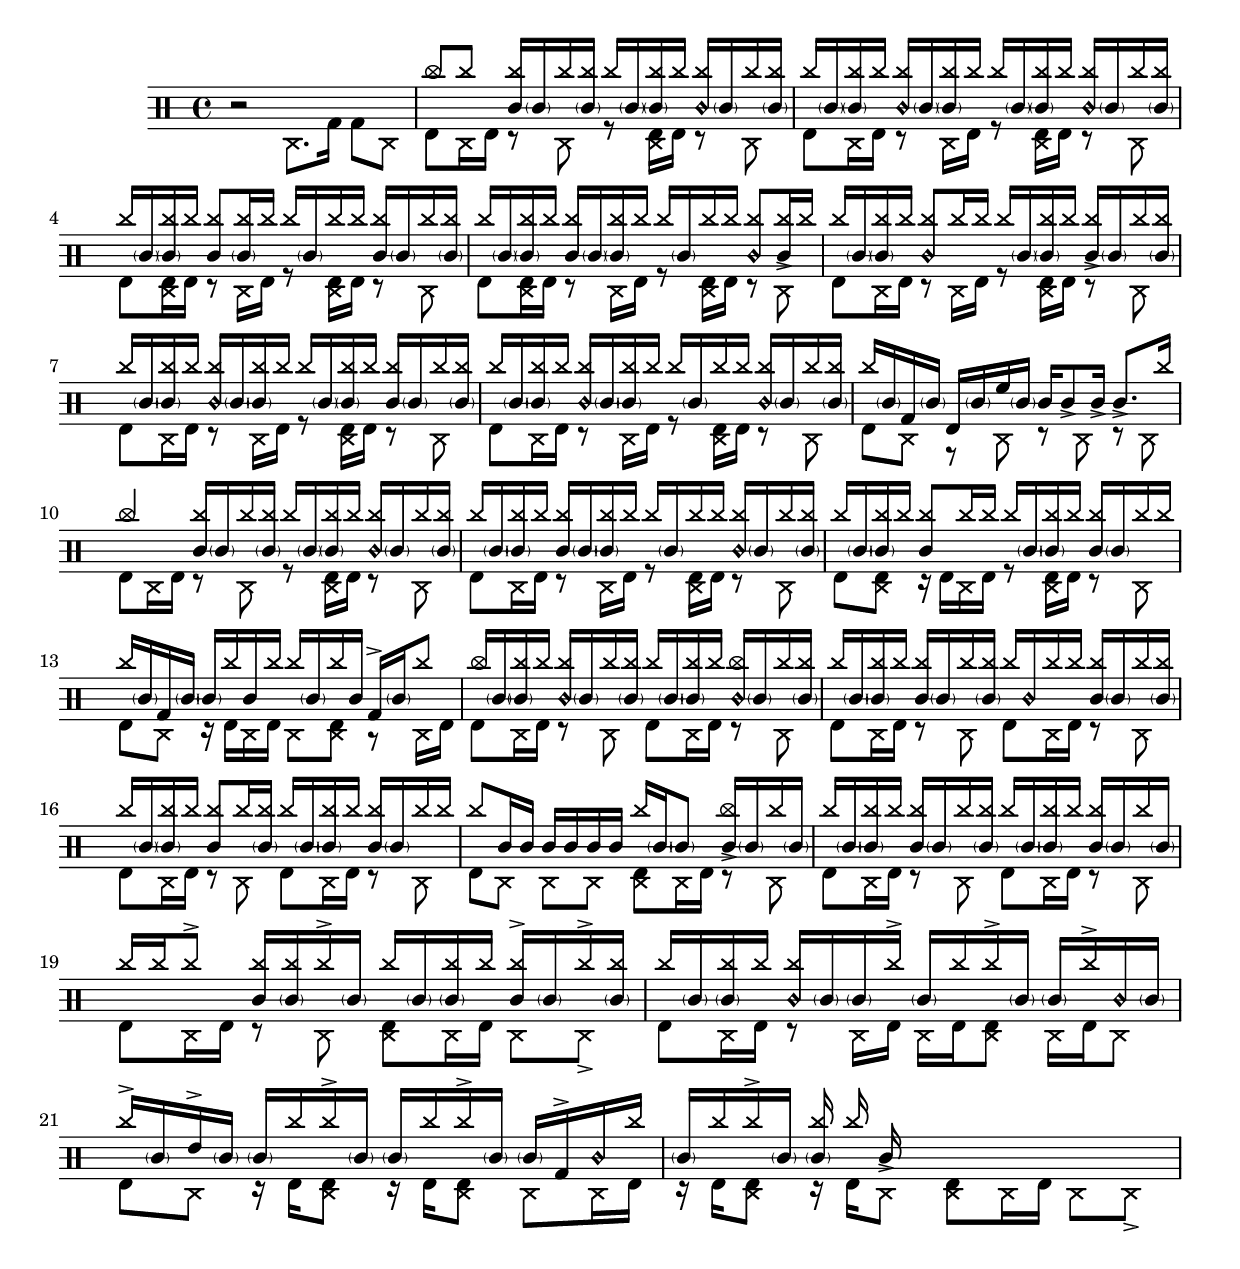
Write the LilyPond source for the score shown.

\version "2.22.1"
\language français
\include "../../0_drum_style_perso.ly"


% 1 paragraphe par mesure, 1 ligne par temps.


up = \drummode {

  \override Script.Y-offset = #'-1

  % Mesure 1 
  s s s s

  % Mesure 2
  cymc8 cymr
  <sn cymr>16 \parenthesize sn cymr16 <\parenthesize sn cymr>
  cymr \parenthesize sn < \parenthesize sn cymr>16 cymr
  <cymr ss> \parenthesize sn cymr16 <\parenthesize sn cymr>

  % Mesure 3
  cymr \parenthesize sn < \parenthesize sn cymr>16 cymr
  <cymr ss> \parenthesize sn < \parenthesize sn cymr>16 cymr
  cymr \parenthesize sn < \parenthesize sn cymr>16 cymr
  <cymr ss> \parenthesize sn cymr16 <\parenthesize sn cymr>

  % Mesure 4
  cymr \parenthesize sn < \parenthesize sn cymr>16 cymr
  <sn cymr>8 < \parenthesize sn cymr>16 cymr
  cymr \parenthesize sn cymr16 cymr
  <sn cymr>16 \parenthesize sn cymr16 <\parenthesize sn cymr>

  % Mesure 5
  cymr \parenthesize sn < \parenthesize sn cymr>16 cymr
  <sn cymr> \parenthesize sn < \parenthesize sn cymr>16 cymr
  cymr \parenthesize sn cymr16 cymr
  <ss cymr>8 <sn cymr>16_> cymr

  % Mesure 6
  cymr \parenthesize sn <cymr \parenthesize sn>16 cymr
   <ss cymr>8 cymr16 cymr
  cymr \parenthesize sn < \parenthesize sn cymr>16 cymr
  <sn-> cymr>16_> \parenthesize sn cymr16 <\parenthesize sn cymr>
  
  % Mesure 7
  cymr \parenthesize sn < \parenthesize sn cymr>16 cymr
  <cymr ss> \parenthesize sn < \parenthesize sn cymr>16 cymr
  cymr \parenthesize sn < \parenthesize sn cymr>16 cymr
  <sn cymr>16 \parenthesize sn cymr16 <\parenthesize sn cymr>

  % Mesure 8
  cymr \parenthesize sn < \parenthesize sn cymr>16 cymr
  <cymr ss> \parenthesize sn < \parenthesize sn cymr>16 cymr
  cymr \parenthesize sn cymr16 cymr
  <ss cymr>16 \parenthesize sn cymr16 <\parenthesize sn cymr>

  % Mesure 9
  cymr16 \parenthesize sn tomfl \parenthesize sn
  bd \parenthesize sn tomh \parenthesize sn
  sn sn8-> sn16->
  sn8.-> cymr16

  % Mesure 10
  cymc4
  <sn cymr>16 \parenthesize sn cymr16 <\parenthesize sn cymr>
  cymr \parenthesize sn < \parenthesize sn cymr>16 cymr
  <ss cymr>16 \parenthesize sn cymr16 <\parenthesize sn cymr>

  % Mesure 11
  cymr \parenthesize sn < \parenthesize sn cymr>16 cymr
  <sn cymr> \parenthesize sn < \parenthesize sn cymr>16 cymr
  cymr \parenthesize sn cymr16 cymr
  <ss cymr>16 \parenthesize sn cymr16 <\parenthesize sn cymr>

  % Mesure 12
  cymr \parenthesize sn < \parenthesize sn cymr>16 cymr
  <sn cymr>8 cymr16 cymr
  cymr \parenthesize sn < \parenthesize sn cymr>16 cymr
  <sn cymr>16 \parenthesize sn cymr16 cymr

  % Mesure 13
  cymr16 \parenthesize sn tomfl \parenthesize sn
  \parenthesize sn cymr sn cymr
  cymr \parenthesize sn cymr sn   
  \once \override Script.Y-offset = #'4.6 tomfl_> \parenthesize sn cymr8

  % Mesure 14
  cymc16 \parenthesize sn < \parenthesize sn cymr> cymr
  <ss cymr>16 \parenthesize sn cymr16 <\parenthesize sn cymr>
  cymr \parenthesize sn < \parenthesize sn cymr>16 cymr
  <cymc ss> \parenthesize sn cymr16 <\parenthesize sn cymr>

  % Mesure 15
  cymr16 \parenthesize sn < \parenthesize sn cymr> cymr
  <sn cymr>16 \parenthesize sn cymr16 <\parenthesize sn cymr>
  cymr ss cymr cymr
  <sn cymr>16 \parenthesize sn cymr16 <\parenthesize sn cymr>

  % Mesure 16
  cymr16 \parenthesize sn < \parenthesize sn cymr> cymr
  <sn cymr>8 cymr16 <\parenthesize sn cymr>
  cymr16 \parenthesize sn < \parenthesize sn cymr> cymr
  <sn-> cymr> \parenthesize sn cymr cymr

  % Mesure 17
  cymr8 sn16 sn
  sn sn sn sn
  cymr \parenthesize sn \parenthesize sn8
  <cymc sn>16_> \parenthesize sn cymr \parenthesize sn  

  % Mesure 18
  cymr \parenthesize sn < \parenthesize sn cymr> cymr
  <sn cymr>16 \parenthesize sn cymr16 <\parenthesize sn cymr>
  cymr \parenthesize sn < \parenthesize sn cymr> cymr
  <sn cymr>16 \parenthesize sn cymr16 \parenthesize sn

  % Mesure 19
  cymr cymr \once \override Script.Y-offset = #'7.0 cymr8^>
  <sn cymr>16 <\parenthesize sn cymr> \once \override Script.Y-offset = #'7.3 cymr-> \parenthesize sn
  cymr \parenthesize sn < \parenthesize sn cymr> cymr
  \once \override Script.Y-offset = #'7.3 <sn cymr>-> \parenthesize sn \once \override Script.Y-offset = #'7.3 cymr16-> <\parenthesize sn cymr>

  % Mesure 20
  cymr \parenthesize sn < \parenthesize sn cymr> cymr
  <cymr ss> \parenthesize sn \parenthesize sn \once \override Script.Y-offset = #'7.3 cymr->
  \parenthesize sn cymr \once \override Script.Y-offset = #'7.3 cymr-> \parenthesize sn
  \parenthesize sn \once \override Script.Y-offset = #'6.7 cymr-> ss \parenthesize sn

  % Mesure 21
  \once \override Script.Y-offset = #'6.6 cymr-> \parenthesize sn \once \override Script.Y-offset = #'6.1 tomml-> \parenthesize sn
  \parenthesize sn cymr \once \override Script.Y-offset = #'7.3 cymr-> \parenthesize sn
  \parenthesize sn cymr \once \override Script.Y-offset = #'7.3 cymr-> \parenthesize sn
  \parenthesize sn \once \override Script.Y-offset = #'5.4 tomfl-> ss cymr

  % Mesure 22
  \parenthesize sn cymr \once \override Script.Y-offset = #'7.3 cymr-> \parenthesize sn
  <\parenthesize sn cymr> cymr sn->
}


down = \drummode {

  % Mesure 1 
  \once\override Rest #'extra-offset = #'(0.0 . 2.0) r2 hhp8. tomfl16 tomfl8 hhp

  % Mesure 2
  bd8 hhp16 bd16
  r8 hhp8
  r8 <bd hhp>16 bd
  r8 hhp8

  % Mesure 3
  bd8 hhp16 bd16
  r8 hhp16 bd16
  r8 <bd hhp>16  bd
  r8 hhp8

  % Mesure 4
  bd8 <bd hhp>16  bd
  r8 hhp16 bd16
  r8 <bd hhp>16  bd
  r8 hhp8

  % Mesure 5
  bd8 <bd hhp>16  bd
  r8 hhp16 bd16
  r8 <bd hhp>16  bd
  r8 hhp8

  % Mesure 6
  bd8 hhp16 bd16
  r8 hhp16 bd16
  r8 <bd hhp>16  bd
  r8 hhp8

  % Mesure 7
  bd8 hhp16 bd16
  r8 hhp16 bd16
  r8 <bd hhp>16  bd
  r8 hhp8

  % Mesure 8
  bd8 hhp16 bd16
  r8 hhp16 bd16
  r8 <bd hhp>16  bd
  r8 hhp8

  % Mesure 9
  bd8 hhp
  r hhp
  r hhp
  r hhp

  % Mesure 10
  bd8 hhp16 bd
  r8 hhp8
  r8 <bd hhp>16  bd
  r8 hhp8

  % Mesure 11
  bd8 hhp16 bd16
  r8 hhp16 bd16
  r8 <bd hhp>16  bd
  r8 hhp8

  % Mesure 12
  bd <bd hhp>
  r16 bd16 hhp bd
  r8 <bd hhp>16  bd
  r8 hhp8

  % Mesure 13
  bd8 hhp
  r16 bd16 hhp bd
  hhp8 <bd hhp>
  r8 hhp16 bd

  % Mesure 14
  bd8 hhp16 bd16
  r8 hhp8
  bd8 hhp16 bd16
  r8 hhp8

  % Mesure 15
  bd8 hhp16 bd16
  r8 hhp8
  bd8 hhp16 bd16
  r8 hhp8

  % Mesure 16
  bd8 hhp16 bd16
  r8 hhp8
  bd8 hhp16 bd16
  r8 hhp8

  % Mesure 17
  bd8 hhp
  hhp [hhp]
  <bd hhp> hhp16 bd
  r8 hhp8

  % Mesure 18
  bd8 hhp16 bd16
  r8 hhp8
  bd8 hhp16 bd16
  r8 hhp8

  % Mesure 19
  bd8 hhp16 bd
  r8 hhp
  <bd hhp> hhp16 bd16
  hhp8 hhp->

  % Mesure 20
  bd8 hhp16 bd16
  r8 hhp16 bd16
  hhp bd <bd hhp>8
  hhp16 bd hhp8

  % Mesure 21
  bd hhp
  r16 bd <bd hhp>8
  r16 bd <bd hhp>8
  hhp hhp16 bd

  % Mesure 22
  r16 bd <bd hhp>8
  r16 bd16 hhp8
  <bd hhp> hhp16 bd16
  hhp8 hhp->

  % Mesure 23
}

\score {
  <<
	\new DrumStaff
	<<
	  \set DrumStaff.drumStyleTable = #(alist->hash-table mydrums)
	  \new DrumVoice { \voiceOne \up }
	  \new DrumVoice { \voiceTwo \down }
	>>
  >>
}
